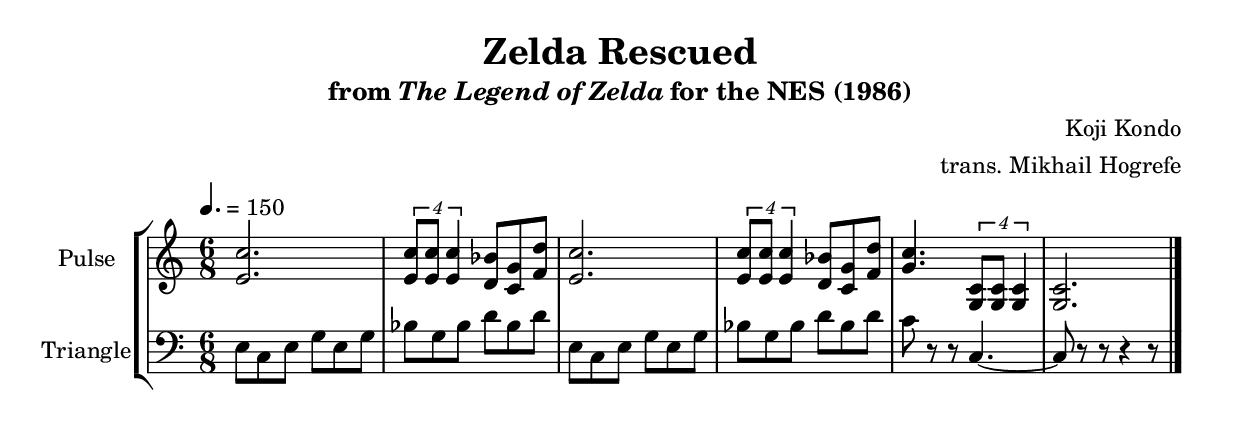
\version "2.24.3"

\book {
    \header {
        title = "Zelda Rescued"
        subtitle = \markup { "from" {\italic "The Legend of Zelda"} "for the NES (1986)" }
        composer = "Koji Kondo"
        arranger = "trans. Mikhail Hogrefe"
    }

    \score {
        {
            \new StaffGroup <<
                \new Staff \relative c' {
                    \set Staff.instrumentName = "Pulse"
                    \set Staff.shortInstrumentName = "P."
\time 6/8
\tempo 4. = 150
<e c'>2. |
\tuplet 4/3 { <e c'>8 8 4 } <d bes'>8 <c g'> <f d'> |
<e c'>2. |
\tuplet 4/3 { <e c'>8 8 4 } <d bes'>8 <c g'> <f d'> |
<g c>4. \tuplet 4/3 { <g, c>8 8 4 } |
<g c>2. |
\bar "|."
                }

                \new Staff \relative c {
                    \set Staff.instrumentName = "Triangle"
                    \set Staff.shortInstrumentName = "T."
\clef bass
e8 c e g e g |
bes g bes d bes d |
e,8 c e g e g |
bes g bes d bes d |
c8 r r c,4. ~ |
c8 r r r4 r8 |
                }
            >>
        }
        \layout {
            \context {
                \Staff
                \RemoveEmptyStaves
            }
            \context {
                \DrumStaff
                \RemoveEmptyStaves
            }
        }
        \midi {}
    }
}
